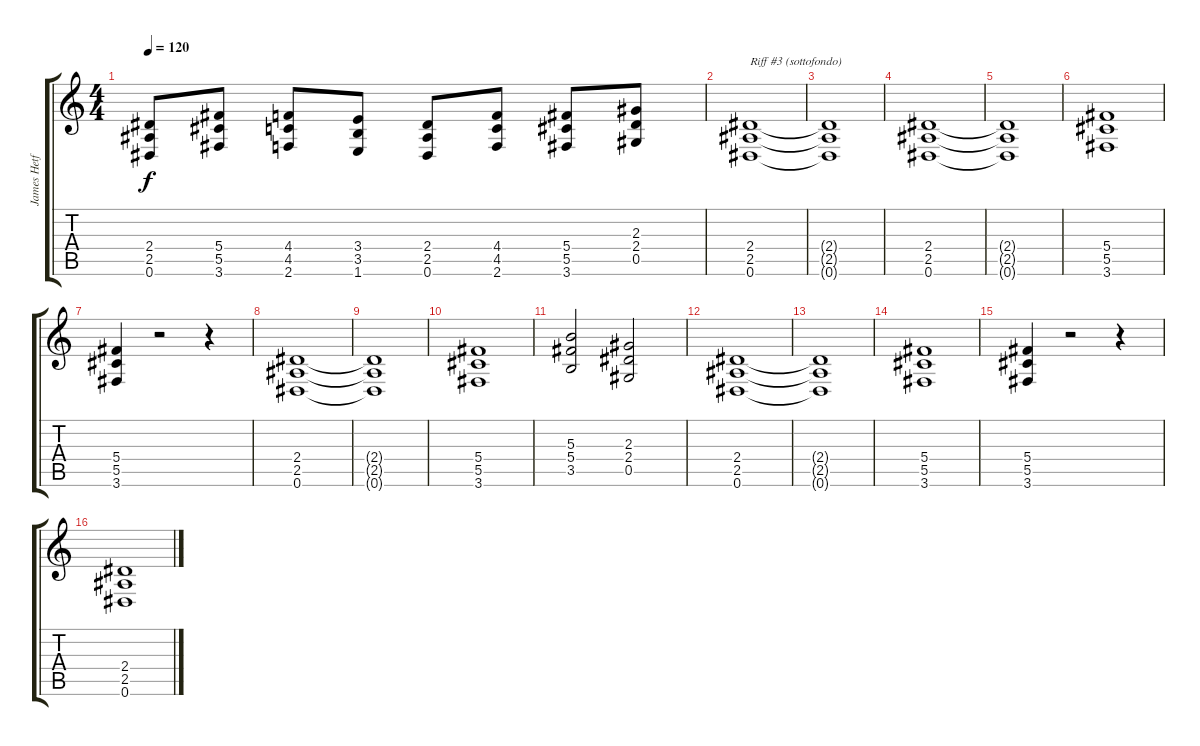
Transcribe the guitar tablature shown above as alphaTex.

\track ("James Hetfield" "James Hetf") {instrument distortionguitar}
\staff {score tabs}
\tuning (Eb4 Bb3 Gb3 Db3 Ab2 Eb2) {hide}
\ts (4 4)
\tempo 120
\clef g2
\ks c
(2.4 2.5 0.6).8{dy f} (5.4 5.5 3.6).8 (4.4 4.5 2.6).8 (3.4 3.5 1.6).8 (2.4 2.5 0.6).8 (4.4 4.5 2.6).8 (5.4 5.5 3.6).8 (2.3 2.4 0.5).8 |
(2.4 2.5 0.6).1{txt "Riff #3 (sottofondo)"} |
(2.4{t} 2.5{t} 0.6{t}).1 |
(2.4 2.5 0.6).1 |
(2.4{t} 2.5{t} 0.6{t}).1 |
(5.4 5.5 3.6).1 |
(5.4 5.5 3.6).4 r.2 r.4 |
(2.4 2.5 0.6).1 |
(2.4{t} 2.5{t} 0.6{t}).1 |
(5.4 5.5 3.6).1 |
(5.3 5.4 3.5).2 (2.3 2.4 0.5).2 |
(2.4 2.5 0.6).1 |
(2.4{t} 2.5{t} 0.6{t}).1 |
(5.4 5.5 3.6).1 |
(5.4 5.5 3.6).4 r.2 r.4 |
(2.4 2.5 0.6).1
